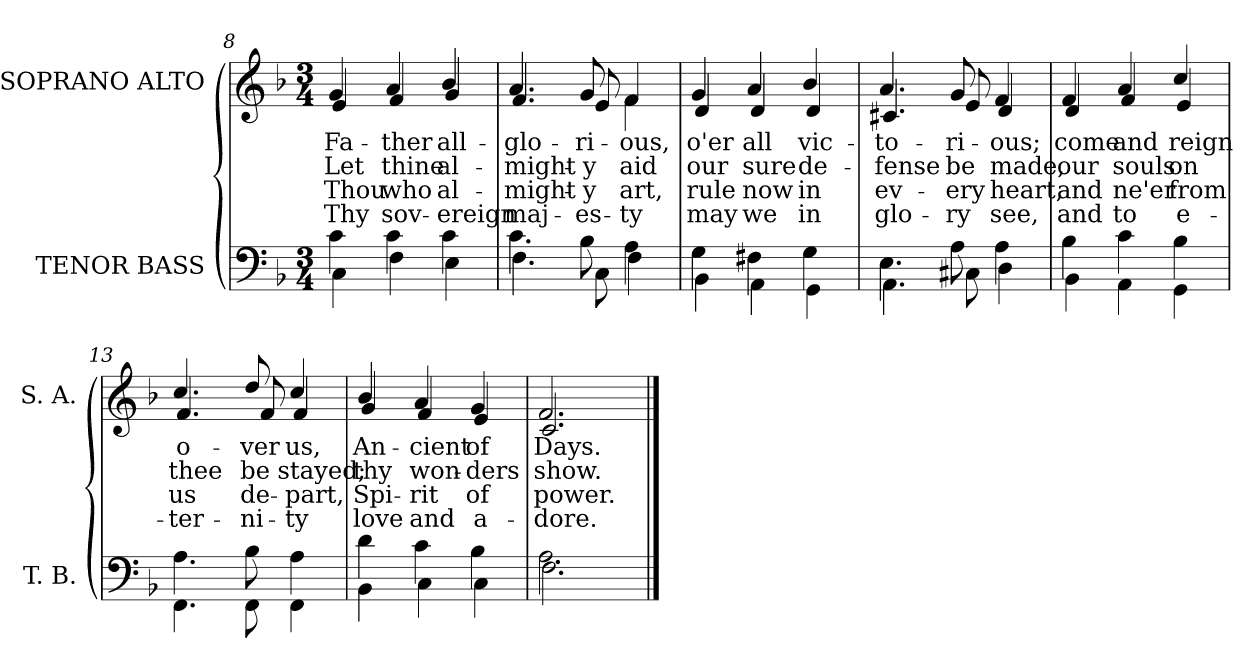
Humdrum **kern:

**kern	**kern	**text	**text	**text	**text
*part2	*part1	*part1	*part1	*part1	*part1
*staff2	*staff1	*staff1	*staff1	*staff1	*staff1
*I"TENOR BASS	*I"SOPRANO ALTO	*	*	*	*
*I'T. B.	*I'S. A.	*	*	*	*
*clefF4	*clefG2	*	*	*	*
*k[b-]	*k[b-]	*	*	*	*
*F:	*F:	*	*	*	*
*M3/4	*M3/4	*	*	*	*
=8	=8	=8	=8	=8	=8
*^	*	*	*	*	*
!	!	!	!LO:LY:b:color=#000000	!LO:LY:b:color=#000000	!LO:LY:b:color=#000000	!LO:LY:b:color=#000000
*	*	*^	*	*	*	*
4ci\	4Ci\	4gi/	4ei/	Fa-	Let	Thou	Thy
!	!	!	!	!LO:LY:b:color=#000000	!LO:LY:b:color=#000000	!LO:LY:b:color=#000000	!LO:LY:b:color=#000000
4ci\	4Fi\	4ai/	4fi/	-ther	thine	who	sov-
!	!	!	!	!LO:LY:b:color=#000000	!LO:LY:b:color=#000000	!LO:LY:b:color=#000000	!LO:LY:b:color=#000000
4ci\	4Ei\	4b-i/	4gi/	all-	al-	al-	-ereign
!!LO:LB:g=z	!!
=9	=9	=9	=9	=9	=9	=9	=9
!	!	!	!	!LO:LY:b:color=#000000	!LO:LY:b:color=#000000	!LO:LY:b:color=#000000	!LO:LY:b:color=#000000
4.ci\	4.Fi\	4.ai/	4.fi/	-glo-	-might-	-might-	maj-
!	!	!	!	!LO:LY:b:color=#000000	!LO:LY:b:color=#000000	!LO:LY:b:color=#000000	!LO:LY:b:color=#000000
8B-i\	8Ci\	8gi/	8ei/	-ri-	-y	-y	-es-
!	!	!	!	!LO:LY:b:color=#000000	!LO:LY:b:color=#000000	!LO:LY:b:color=#000000	!LO:LY:b:color=#000000
4Ai\	4Fi\	4fi/	4fi\	-ous,	aid	art,	-ty
=10	=10	=10	=10	=10	=10	=10	=10
!	!	!	!	!LO:LY:b:color=#000000	!LO:LY:b:color=#000000	!LO:LY:b:color=#000000	!LO:LY:b:color=#000000
4Gi\	4BB-i\	4gi/	4di/	o'er	our	rule	may
!	!	!	!	!LO:LY:b:color=#000000	!LO:LY:b:color=#000000	!LO:LY:b:color=#000000	!LO:LY:b:color=#000000
4F#Xi\	4AAi\	4ai/	4di/	all	sure	now	we
!	!	!	!	!LO:LY:b:color=#000000	!LO:LY:b:color=#000000	!LO:LY:b:color=#000000	!LO:LY:b:color=#000000
4Gi\	4GGi\	4b-i/	4di/	vic-	de-	in	in
=11	=11	=11	=11	=11	=11	=11	=11
!	!	!	!	!LO:LY:b:color=#000000	!LO:LY:b:color=#000000	!LO:LY:b:color=#000000	!LO:LY:b:color=#000000
4.Ei\	4.AAi\	4.ai/	4.c#Xi/	-to-	-fense	ev-	glo-
!	!	!	!	!LO:LY:b:color=#000000	!LO:LY:b:color=#000000	!LO:LY:b:color=#000000	!LO:LY:b:color=#000000
8Ai\	8C#Xi\	8gi/	8ei/	-ri-	be	-ery	-ry
!	!	!	!	!LO:LY:b:color=#000000	!LO:LY:b:color=#000000	!LO:LY:b:color=#000000	!LO:LY:b:color=#000000
4Ai\	4Di\	4fi/	4di/	-ous;	made,	heart,	see,
!!LO:LB:g=z	!!
=12	=12	=12	=12	=12	=12	=12	=12
!	!	!	!	!LO:LY:b:color=#000000	!LO:LY:b:color=#000000	!LO:LY:b:color=#000000	!LO:LY:b:color=#000000
4B-i\	4BB-i\	4fi/	4di/	come	our	and	and
!	!	!	!	!LO:LY:b:color=#000000	!LO:LY:b:color=#000000	!LO:LY:b:color=#000000	!LO:LY:b:color=#000000
4ci\	4AAi\	4ai/	4fi/	and	souls	ne'er	to
!	!	!	!	!LO:LY:b:color=#000000	!LO:LY:b:color=#000000	!LO:LY:b:color=#000000	!LO:LY:b:color=#000000
4B-i\	4GGi\	4cci/	4ei/	reign	on	from	e-
=13	=13	=13	=13	=13	=13	=13	=13
!	!	!	!	!LO:LY:b:color=#000000	!LO:LY:b:color=#000000	!LO:LY:b:color=#000000	!LO:LY:b:color=#000000
4.Ai\	4.FFi\	4.cci/	4.fi/	o-	thee	us	-ter-
!	!	!	!	!LO:LY:b:color=#000000	!LO:LY:b:color=#000000	!LO:LY:b:color=#000000	!LO:LY:b:color=#000000
8B-i\	8FFi\	8ddi/	8fi/	-ver	be	de-	-ni-
!	!	!	!	!LO:LY:b:color=#000000	!LO:LY:b:color=#000000	!LO:LY:b:color=#000000	!LO:LY:b:color=#000000
4Ai\	4FFi\	4cci/	4fi/	us,	stayed;	-part,	-ty
=14	=14	=14	=14	=14	=14	=14	=14
!	!	!	!	!LO:LY:b:color=#000000	!LO:LY:b:color=#000000	!LO:LY:b:color=#000000	!LO:LY:b:color=#000000
4di\	4BB-i\	4b-i/	4gi/	An-	thy	Spi-	love
!	!	!	!	!LO:LY:b:color=#000000	!LO:LY:b:color=#000000	!LO:LY:b:color=#000000	!LO:LY:b:color=#000000
4ci\	4Ci\	4ai/	4fi/	-cient	won-	-rit	and
!	!	!	!	!LO:LY:b:color=#000000	!LO:LY:b:color=#000000	!LO:LY:b:color=#000000	!LO:LY:b:color=#000000
4B-i\	4Ci\	4gi/	4ei/	of	-ders	of	a-
=15	=15	=15	=15	=15	=15	=15	=15
!	!	!	!	!LO:LY:b:color=#000000	!LO:LY:b:color=#000000	!LO:LY:b:color=#000000	!LO:LY:b:color=#000000
2.Ai\	2.Fi\	2.fi/	2.ci/	Days.	show.	power.	-dore.
*v	*v	*	*	*	*	*	*
*	*v	*v	*	*	*	*
==	==	==	==	==	==
*-	*-	*-	*-	*-	*-
